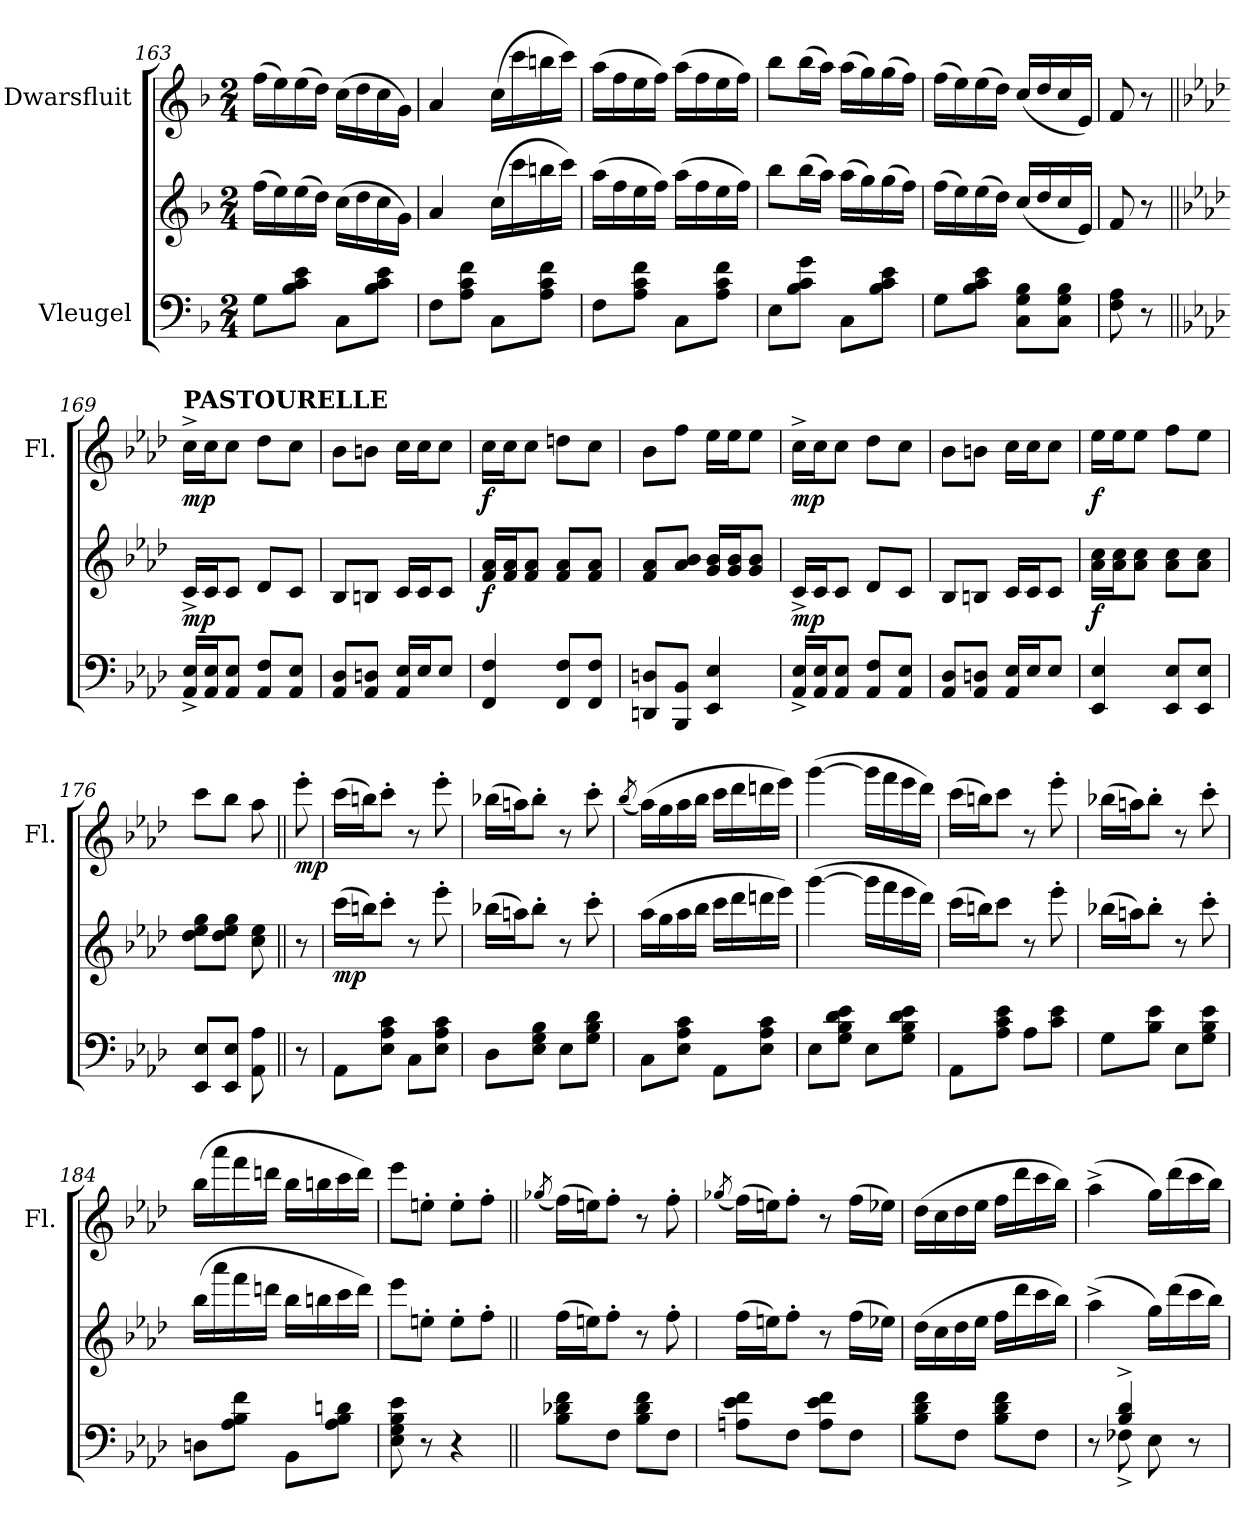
**kern	**kern	**dynam	**kern	**dynam
*part2	*part2	*part2	*part1	*part1
*staff3	*staff2	*staff2/3	*staff1	*staff1
*I"Vleugel	*	*	*I"Dwarsfluit	*
*	*	*	*I'Fl.	*
*clefF4	*clefG2	*	*clefG2	*
*k[b-]	*k[b-]	*	*k[b-]	*
*M2/4	*M2/4	*	*M2/4	*
=163	=163	=163	=163	=163
8G\L	(16ff\LL	.	(16ff\LL	.
.	16ee\)	.	16ee\)	.
8B-\ 8c\ 8e\J	(16ee\	.	(16ee\	.
.	16dd\JJ)	.	16dd\JJ)	.
8C\L	(16cc\LL	.	(16cc\LL	.
.	16dd\	.	16dd\	.
8B-\ 8c\ 8e\J	16cc\	.	16cc\	.
.	16g\JJ)	.	16g\JJ)	.
=164	=164	=164	=164	=164
8F\L	4a/	.	4a/	.
8A\ 8c\ 8f\J	.	.	.	.
8C\L	(16cc\LL	.	(16cc\LL	.
.	16ccc\	.	16ccc\	.
8A\ 8c\ 8f\J	16bbn\	.	16bbn\	.
.	16ccc\JJ)	.	16ccc\JJ)	.
=165	=165	=165	=165	=165
8F\L	(16aa\LL	.	(16aa\LL	.
.	16ff\	.	16ff\	.
8A\ 8c\ 8f\J	16ee\	.	16ee\	.
.	16ff\JJ)	.	16ff\JJ)	.
8C\L	(16aa\LL	.	(16aa\LL	.
.	16ff\	.	16ff\	.
8A\ 8c\ 8f\J	16ee\	.	16ee\	.
.	16ff\JJ)	.	16ff\JJ)	.
=166	=166	=166	=166	=166
8E\L	8bb-\L	.	8bb-\L	.
8B-\ 8c\ 8g\J	(16bb-\L	.	(16bb-\L	.
.	16aa\JJ)	.	16aa\JJ)	.
8C\L	(16aa\LL	.	(16aa\LL	.
.	16gg\)	.	16gg\)	.
8B-\ 8c\ 8e\J	(16gg\	.	(16gg\	.
.	16ff\JJ)	.	16ff\JJ)	.
!!LO:LB:g=z
=167	=167	=167	=167	=167
8G\L	(16ff\LL	.	(16ff\LL	.
.	16ee\)	.	16ee\)	.
8B-\ 8c\ 8e\J	(16ee\	.	(16ee\	.
.	16dd\JJ)	.	16dd\JJ)	.
8C\ 8G\ 8B-\L	(16cc/LL	.	(16cc/LL	.
.	16dd/	.	16dd/	.
8C\ 8G\ 8B-\J	16cc/	.	16cc/	.
.	16e/JJ)	.	16e/JJ)	.
=168	=168	=168	=168	=168
8F\ 8A\	8f/	.	8f/	.
8r	8r	.	8r	.
=169||	=169||	=169||	=169||	=169||
*k[b-e-a-d-]	*k[b-e-a-d-]	*	*k[b-e-a-d-]	*
!	!	!	!LO:TX:a:B:t=PASTOURELLE	!
!	!	!LO:DY:b	!	!LO:DY:b
16AA-/^ 16E-/^LL	16c^/LL	mp	16cc^\LL	mp
16AA-/ 16E-/J	16c/J	.	16cc\J	.
8AA-/ 8E-/J	8c/J	.	8cc\J	.
8AA-/ 8F/L	8d-/L	.	8dd-\L	.
8AA-/ 8E-/J	8c/J	.	8cc\J	.
=170	=170	=170	=170	=170
8AA-/ 8D-/L	8B-/L	.	8b-\L	.
8AA-/ 8Dn/J	8Bn/J	.	8bn\J	.
16AA-/ 16E-/LL	16c/LL	.	16cc\LL	.
16E-/J	16c/J	.	16cc\J	.
8E-/J	8c/J	.	8cc\J	.
=171	=171	=171	=171	=171
!	!	!LO:DY:b	!	!LO:DY:b
4FF/ 4F/	16f/ 16a-/LL	f	16cc\LL	f
.	16f/ 16a-/J	.	16cc\J	.
.	8f/ 8a-/J	.	8cc\J	.
8FF/ 8F/L	8f/ 8a-/L	.	8ddn\L	.
8FF/ 8F/J	8f/ 8a-/J	.	8cc\J	.
=172	=172	=172	=172	=172
8DDn/ 8Dn/L	8f/ 8a-/L	.	8b-\L	.
8BBB-/ 8BB-/J	8a-/ 8b-/J	.	8ff\J	.
4EE-/ 4E-/	16g/ 16b-/LL	.	16ee-\LL	.
.	16g/ 16b-/J	.	16ee-\J	.
.	8g/ 8b-/J	.	8ee-\J	.
!!LO:LB:g=z
=173	=173	=173	=173	=173
!	!	!LO:DY:b	!	!LO:DY:b
16AA-/^ 16E-/^LL	16c^/LL	mp	16cc^\LL	mp
16AA-/ 16E-/J	16c/J	.	16cc\J	.
8AA-/ 8E-/J	8c/J	.	8cc\J	.
8AA-/ 8F/L	8d-/L	.	8dd-\L	.
8AA-/ 8E-/J	8c/J	.	8cc\J	.
=174	=174	=174	=174	=174
8AA-/ 8D-/L	8B-/L	.	8b-\L	.
8AA-/ 8Dn/J	8Bn/J	.	8bn\J	.
16AA-/ 16E-/LL	16c/LL	.	16cc\LL	.
16E-/J	16c/J	.	16cc\J	.
8E-/J	8c/J	.	8cc\J	.
=175	=175	=175	=175	=175
!	!	!LO:DY:b	!	!LO:DY:b
4EE-/ 4E-/	16a-\ 16cc\LL	f	16ee-\LL	f
.	16a-\ 16cc\J	.	16ee-\J	.
.	8a-\ 8cc\J	.	8ee-\J	.
8EE-/ 8E-/L	8a-\ 8cc\L	.	8ff\L	.
8EE-/ 8E-/J	8a-\ 8cc\J	.	8ee-\J	.
=176	=176	=176	=176	=176
8EE-/ 8E-/L	8dd-\ 8ee-\ 8gg\L	.	8ccc\L	.
8EE-/ 8E-/J	8dd-\ 8ee-\ 8gg\J	.	8bb-\J	.
8AA-\ 8A-\	8cc\ 8ee-\	.	8aa-\	.
=177||	=177||	=177||	=177||	=177||
!	!	!	!	!LO:DY:b
8r	8r	.	8eee-'\	mp
=178	=178	=178	=178	=178
!	!	!LO:DY:b	!	!
8AA-\L	(16ccc\LL	mp	(16ccc\LL	.
.	16bbn\J)	.	16bbn\J)	.
8E-\ 8A-\ 8c\J	8ccc'\J	.	8ccc'\J	.
8C\L	8r	.	8r	.
8E-\ 8A-\ 8c\J	8eee-'\	.	8eee-'\	.
!!LO:PB:g=z
=179	=179	=179	=179	=179
8D-\L	(16bb-X\LL	.	(16bb-X\LL	.
.	16aan\J)	.	16aan\J)	.
8E-\ 8G\ 8B-\J	8bb-'\J	.	8bb-'\J	.
8E-\L	8r	.	8r	.
8G\ 8B-\ 8d-\J	8ccc'\	.	8ccc'\	.
=180	=180	=180	=180	=180
.	.	.	(8qbb-/	.
8C\L	(16aa-\LL	.	(16aa-\LL)	.
.	16gg\	.	16gg\	.
8E-\ 8A-\ 8c\J	16aa-\	.	16aa-\	.
.	16bb-\JJ	.	16bb-\JJ	.
8AA-\L	16ccc\LL	.	16ccc\LL	.
.	16ddd-\	.	16ddd-\	.
8E-\ 8A-\ 8c\J	16dddn\	.	16dddn\	.
.	16eee-\JJ)	.	16eee-\JJ)	.
=181	=181	=181	=181	=181
8E-\L	([4ggg\	.	([4ggg\	.
8G\ 8B-\ 8d-\ 8e-\J	.	.	.	.
8E-\L	16ggg\LL]	.	16ggg\LL]	.
.	16fff\	.	16fff\	.
8G\ 8B-\ 8d-\ 8e-\J	16eee-\	.	16eee-\	.
.	16ddd-\JJ)	.	16ddd-\JJ)	.
=182	=182	=182	=182	=182
8AA-\L	(16ccc\LL	.	(16ccc\LL	.
.	16bbn\J)	.	16bbn\J)	.
8A-\ 8c\ 8e-\J	8ccc\J	.	8ccc\J	.
8A-\L	8r	.	8r	.
8c\ 8e-\J	8eee-'\	.	8eee-'\	.
!!LO:LB:g=z
=183	=183	=183	=183	=183
8G\L	(16bb-X\LL	.	(16bb-X\LL	.
.	16aan\J)	.	16aan\J)	.
8B-\ 8e-\J	8bb-'\J	.	8bb-'\J	.
8E-\L	8r	.	8r	.
8G\ 8B-\ 8e-\J	8ccc'\	.	8ccc'\	.
=184	=184	=184	=184	=184
8Dn\L	(16bb-\LL	.	(16bb-\LL	.
.	16aaa-\	.	16aaa-\	.
8A-\ 8B-\ 8f\J	16fff\	.	16fff\	.
.	16dddn\JJ	.	16dddn\JJ	.
8BB-\L	16bb-\LL	.	16bb-\LL	.
.	16bbn\	.	16bbn\	.
8A-\ 8B-\ 8dn\J	16ccc\	.	16ccc\	.
.	16ddd\JJ)	.	16ddd\JJ)	.
=185	=185	=185	=185	=185
8E-\ 8G\ 8B-\ 8e-\	8eee-\L	.	8eee-\L	.
8r	8een'\J	.	8een'\J	.
4r	8ee'\L	.	8ee'\L	.
.	8ff'\J	.	8ff'\J	.
=186||	=186||	=186||	=186||	=186||
.	.	.	(8qgg-X/	.
8B-\ 8d-X\ 8f\L	(16ff\LL	.	(16ff\LL)	.
.	16een\J)	.	16een\J)	.
8F\J	8ff'\J	.	8ff'\J	.
8B-\ 8d-\ 8f\L	8r	.	8r	.
8F\J	8ff'\	.	8ff'\	.
!!LO:LB:g=z
=187	=187	=187	=187	=187
.	.	.	(8qgg-X/	.
8An\ 8e-\ 8f\L	(16ff\LL	.	(16ff\LL)	.
.	16een\J)	.	16een\J)	.
8F\J	8ff'\J	.	8ff'\J	.
8A\ 8e-\ 8f\L	8r	.	8r	.
8F\J	(16ff\LL	.	(16ff\LL	.
.	16ee-X\JJ)	.	16ee-X\JJ)	.
=188	=188	=188	=188	=188
8B-\ 8d-\ 8f\L	(16dd-\LL	.	(16dd-\LL	.
.	16cc\	.	16cc\	.
8F\J	16dd-\	.	16dd-\	.
.	16ee-\JJ	.	16ee-\JJ	.
8B-\ 8d-\ 8f\L	16ff\LL	.	16ff\LL	.
.	16ddd-\	.	16ddd-\	.
8F\J	16ccc\	.	16ccc\	.
.	16bb-\JJ)	.	16bb-\JJ)	.
=189	=189	=189	=189	=189
*^	*	*	*	*
8r	8ryy	(4aa-^\	.	(4aa-^\	.
4B-/^ 4d-/^	8F-X^\	.	.	.	.
.	8E-\	16gg\LL)	.	16gg\LL)	.
.	.	(16ddd-\	.	(16ddd-\	.
8r	8ryy	16ccc\	.	16ccc\	.
.	.	16bb-\JJ)	.	16bb-\JJ)	.
*v	*v	*	*	*	*
=	=	=	=	=
*-	*-	*-	*-	*-
